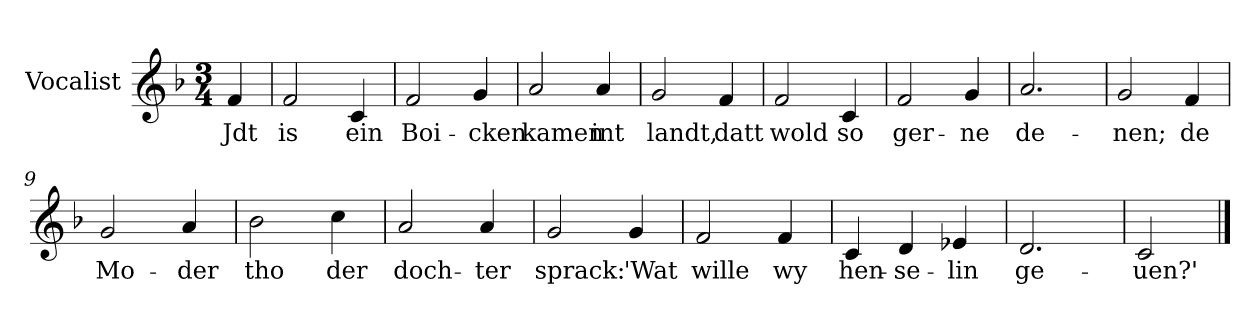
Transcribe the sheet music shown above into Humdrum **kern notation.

**kern	**text
*part1	*part1
*staff1	*staff1
*I"Vocalist	*
*k[b-]	*
*F:	*
*M3/4	*
=	=
4f	Jdt
=1	=1
2f	is
4c	ein
=2	=2
2f	Boi-
4g	-cken
=3	=3
2a	kamen
4a	int
=4	=4
2g	landt,
4f	datt
=5	=5
2f	wold
4c	so
=6	=6
2f	ger-
4g	-ne
=7	=7
2.a	de-
=8	=8
2g	-nen;
4f	de
=9	=9
2g	Mo-
4a	-der
=10	=10
2b-	tho
4cc	der
=11	=11
2a	doch-
4a	-ter
=12	=12
2g	sprack:
4g	'Wat
=13	=13
2f	wille
4f	wy
=14	=14
4c	hen-
4d	-se-
4e-X	-lin
=15	=15
2.d	ge-
=16	=16
2c	-uen?'
==	==
*-	*-
